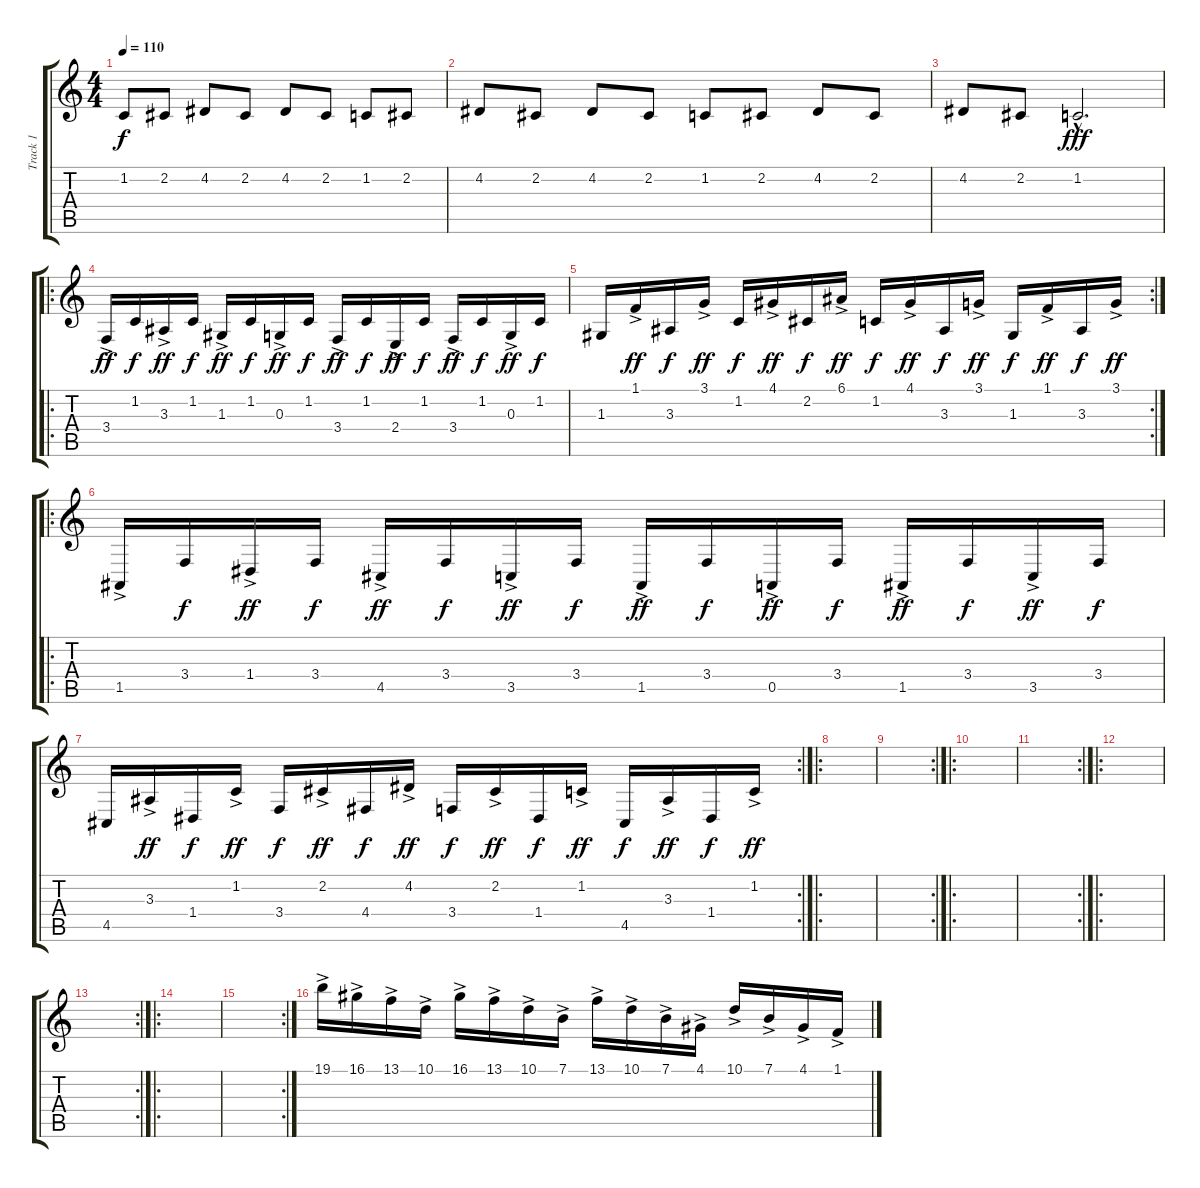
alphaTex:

\track ("Track 1" "Track 1") {instrument harpsichord}
\staff {score tabs}
\tuning (E4 B3 G3 D3 A2 E2) {hide}
\ts (4 4)
\tempo 110
\clef g2
\ks c
1.2.8{dy f} 2.2.8 4.2.8 2.2.8 4.2.8 2.2.8 1.2.8 2.2.8 |
4.2.8 2.2.8 4.2.8 2.2.8 1.2.8 2.2.8 4.2.8 2.2.8 |
4.2.8 2.2.8 1.2{hac}.2{d dy fff} |
\ro
3.4{ac}.16{dy ff} 1.2.16{dy f} 3.3{ac}.16{dy ff} 1.2.16{dy f} 1.3{ac}.16{dy ff} 1.2.16{dy f} 0.3{ac}.16{dy ff} 1.2.16{dy f} 3.4{ac}.16{dy ff} 1.2.16{dy f} 2.4{ac}.16{dy ff} 1.2.16{dy f} 3.4{ac}.16{dy ff} 1.2.16{dy f} 0.3{ac}.16{dy ff} 1.2.16{dy f} |
\rc 2
1.3.16 1.1{ac}.16{dy ff} 3.3.16{dy f} 3.1{ac}.16{dy ff} 1.2.16{dy f} 4.1{ac}.16{dy ff} 2.2.16{dy f} 6.1{ac}.16{dy ff} 1.2.16{dy f} 4.1{ac}.16{dy ff} 3.3.16{dy f} 3.1{ac}.16{dy ff} 1.3.16{dy f} 1.1{ac}.16{dy ff} 3.3.16{dy f} 3.1{ac}.16{dy ff} |
\ro
1.5{ac}.16 3.4.16{dy f} 1.4{ac}.16{dy ff} 3.4.16{dy f} 4.5{ac}.16{dy ff} 3.4.16{dy f} 3.5{ac}.16{dy ff} 3.4.16{dy f} 1.5{ac}.16{dy ff} 3.4.16{dy f} 0.5{ac}.16{dy ff} 3.4.16{dy f} 1.5{ac}.16{dy ff} 3.4.16{dy f} 3.5{ac}.16{dy ff} 3.4.16{dy f} |
\rc 2
4.5.16 3.3{ac}.16{dy ff} 1.4.16{dy f} 1.2{ac}.16{dy ff} 3.4.16{dy f} 2.2{ac}.16{dy ff} 4.4.16{dy f} 4.2{ac}.16{dy ff} 3.4.16{dy f} 2.2{ac}.16{dy ff} 1.4.16{dy f} 1.2{ac}.16{dy ff} 4.5.16{dy f} 3.3{ac}.16{dy ff} 1.4.16{dy f} 1.2{ac}.16{dy ff} |
\ro
|
\rc 2
|
\ro
|
\rc 2
|
\ro
|
\rc 2
|
\ro
|
\rc 2
|
19.1{ac}.16 16.1{ac}.16 13.1{ac}.16 10.1{ac}.16 16.1{ac}.16 13.1{ac}.16 10.1{ac}.16 7.1{ac}.16 13.1{ac}.16 10.1{ac}.16 7.1{ac}.16 4.1{ac}.16 10.1{ac}.16 7.1{ac}.16 4.1{ac}.16 1.1{ac}.16
